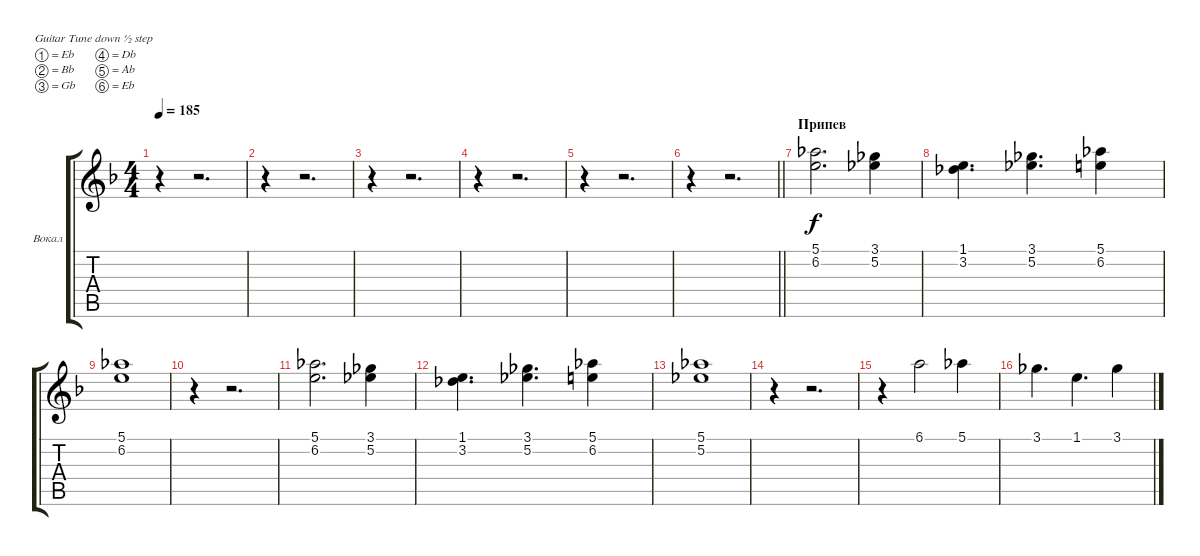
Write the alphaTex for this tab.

\bracketExtendMode groupsimilarinstruments
\firstSystemTrackNameOrientation horizontal
\otherSystemsTrackNameOrientation horizontal
\track ("Валерий Кипелов" "Вокал") {instrument trumpet}
\staff {score tabs}
\tuning (Eb4 Bb3 Gb3 Db3 Ab2 Eb2)
\displaytranspose 12
\ts (4 4)
\tempo 185
\clef g2
\ks dminor
r.4{dy f} r.2{d} |
r.4 r.2{d} |
r.4 r.2{d} |
r.4 r.2{d} |
r.4 r.2{d} |
\barLineRight lightlight
r.4 r.2{d} |
\section ("" "Припев")
(5.1 6.2).2{d} (3.1 5.2).4 |
(1.1 3.2).4{d} (3.1 5.2).4{d} (5.1 6.2).4 |
(5.1 6.2).1 |
r.4 r.2{d} |
(5.1 6.2).2{d} (3.1 5.2).4 |
(1.1 3.2).4{d} (3.1 5.2).4{d} (5.1 6.2).4 |
(5.1 5.2).1 |
r.4 r.2{d} |
r.4 6.1.2 5.1.4 |
3.1.4{d} 1.1.4{d} 3.1.4
